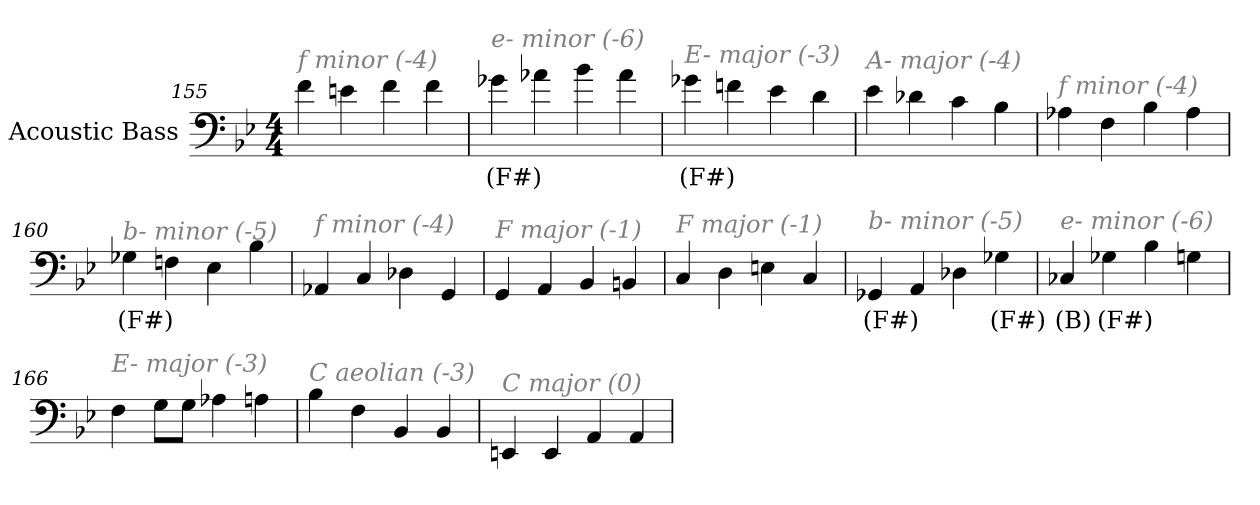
**kern	**text
*part1	*part1
*staff1	*staff1
*I"Acoustic Bass	*
*clefF4	*
*ITrd7c12	*
*k[b-e-]	*
*B-:	*
*M4/4	*
=155	=155
!LO:TX:i:color=#808080:t=f minor (-4)	!
4F	.
4En	.
4F	.
4F	.
=156	=156
!LO:TX:i:color=#808080:t=e- minor (-6)	!
4G-Xi	(F#)
4A-X	.
4B-	.
4A-	.
=157	=157
!LO:TX:i:color=#808080:t=E- major (-3)	!
4G-Xi	(F#)
4Fn	.
4E-	.
4D	.
=158	=158
!LO:TX:i:color=#808080:t=A- major (-4)	!
4E-	.
4D-X	.
4C	.
4BB-	.
=159	=159
!LO:TX:i:color=#808080:t=f minor (-4)	!
4AA-X	.
4FF	.
4BB-	.
4AA-	.
=160	=160
!LO:TX:i:color=#808080:t=b- minor (-5)	!
4GG-Xi	(F#)
4FFn	.
4EE-	.
4BB-	.
=161	=161
!LO:TX:i:color=#808080:t=f minor (-4)	!
4AAA-X	.
4CC	.
4DD-X	.
4GGG	.
=162	=162
!LO:TX:i:color=#808080:t=F major (-1)	!
4GGG	.
4AAA	.
4BBB-	.
4BBBn	.
=163	=163
!LO:TX:i:color=#808080:t=F major (-1)	!
4CC	.
4DD	.
4EEn	.
4CC	.
=164	=164
!LO:TX:i:color=#808080:t=b- minor (-5)	!
4GGG-Xi	(F#)
4AAA	.
4DD-X	.
4GG-Xi	(F#)
=165	=165
!LO:TX:i:color=#808080:t=e- minor (-6)	!
4CC-Xi	(B)
4GG-Xi	(F#)
4BB-	.
4GG	.
=166	=166
!LO:TX:i:color=#808080:t=E- major (-3)	!
4FF	.
8GGL	.
8GGJ	.
4AA-X	.
4AAn	.
=167	=167
!LO:TX:i:color=#808080:t=C aeolian (-3)	!
4BB-	.
4FF	.
4BBB-	.
4BBB-	.
=168	=168
!LO:TX:i:color=#808080:t=C major (0)	!
4EEEn	.
4EEE	.
4AAA	.
4AAA	.
=	=
*-	*-
